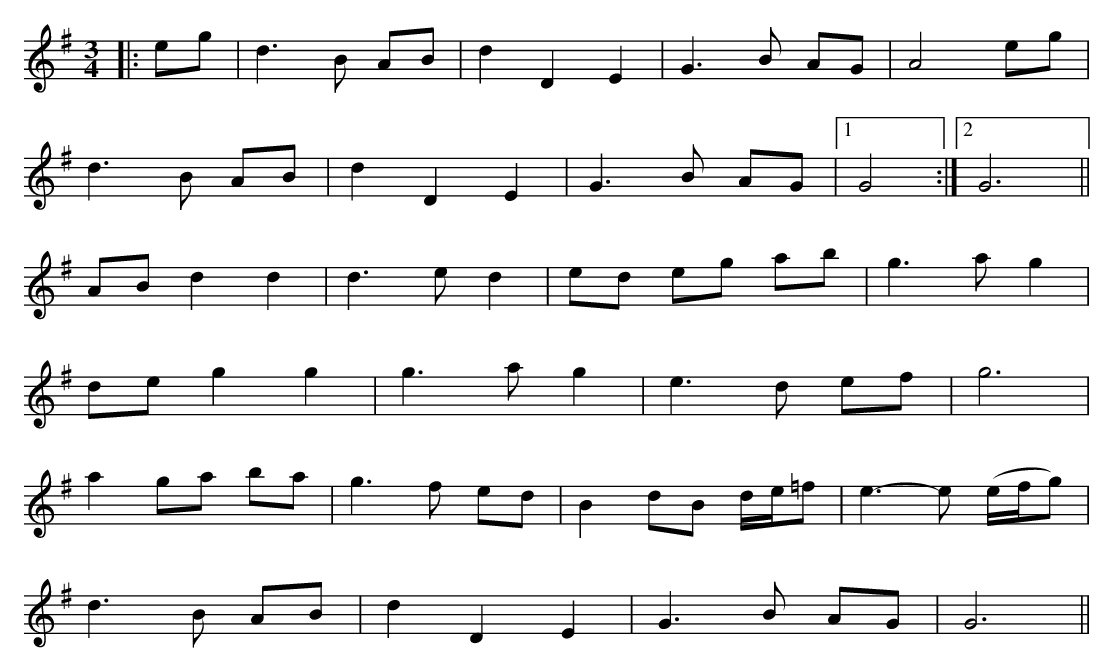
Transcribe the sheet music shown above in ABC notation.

X:1
M:3/4
K:G
|:eg | d3 B AB | d2 D2 E2 | G3 B AG | A4 eg |
d3 B AB | d2 D2 E2 | G3 B AG |1 G4 :|2 G6 ||
AB d2 d2 | d3 e d2 | ed eg ab | g3 a g2 |
de g2 g2 | g3 a g2 |e3 d ef | g6 |
a2 ga ba | g3 f ed | B2 dB d/e/=f |e3 -e (e/f/g) |
d3 B AB | d2 D2 E2 | G3 B AG | G6 ||
